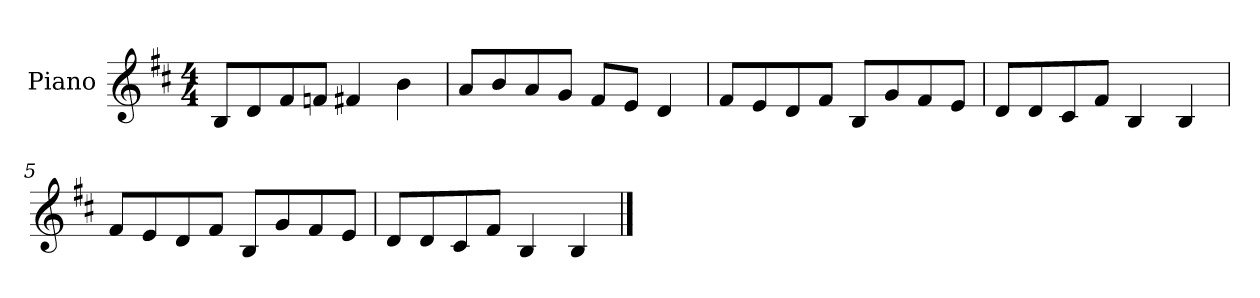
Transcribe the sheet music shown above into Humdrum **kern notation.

**kern
*part1
*staff1
*I"Piano
*I'P-no
*clefG2
*k[f#c#]
*M4/4
*MM90
=1
8B/L
8d/
8f#/
8fn/J
4f#X/
4b\
=2
8a/L
8b/
8a/
8g/J
8f#/L
8e/J
4d/
=3
8f#/L
8e/
8d/
8f#/J
8B/L
8g/
8f#/
8e/J
=4
8d/L
8d/
8c#/
8f#/J
4B/
4B/
=5
8f#/L
8e/
8d/
8f#/J
8B/L
8g/
8f#/
8e/J
!!LO:LB:g=z
=6
8d/L
8d/
8c#/
8f#/J
4B/
4B/
==
*-
